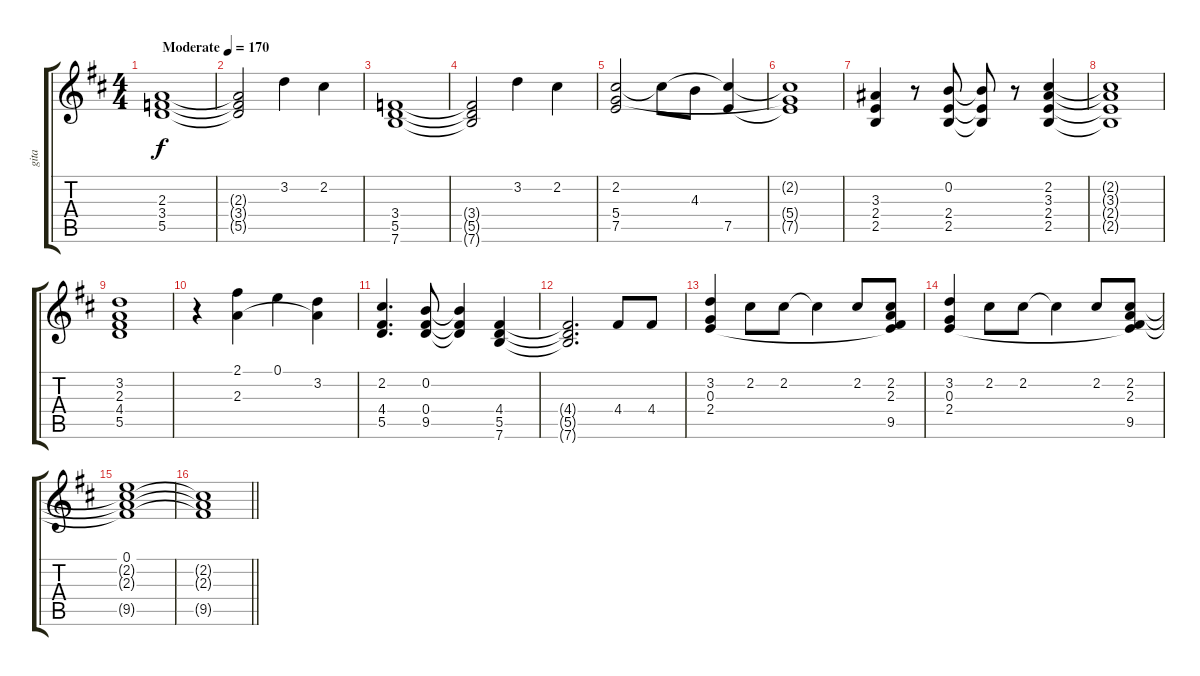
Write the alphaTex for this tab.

\track ("gita" "gita") {instrument acousticguitarsteel}
\staff {score tabs}
\tuning (E4 B3 G3 D3 A2 E2) {hide}
\ts (4 4)
\tempo (170 "Moderate")
\clef g2
\ks d
(2.3 3.4 5.5).1{dy f instrument acousticguitarsteel} |
(2.3{t} 3.4{t} 5.5{t}).2 3.2.4 2.2.4 |
(3.4 5.5 7.6).1 |
(3.4{t} 5.5{t} 7.6{t}).2 3.2.4 2.2.4 |
(2.2 5.4 7.5).2 2.2{t}.8 4.3.8 (2.2{t} 7.5).4 |
(2.2{t} 5.4{t} 7.5{t}).1 |
(3.3 2.4 2.5).4 r.8 (0.2 2.4 2.5).8 (0.2{t} 2.4{t} 2.5{t}).8 r.8 (2.2 3.3 2.4 2.5).4 |
(2.2{t} 3.3{t} 2.4{t} 2.5{t}).1 |
(3.2 2.3 4.4 5.5).1 |
r.4 (2.1 2.3).4 0.1.4 (3.2 2.3{t}).4 |
(2.2 4.4 5.5).4{d} (0.2 0.4 9.5).8 (0.2{t} 0.4{t} 9.5{t}).4 (4.4 5.5 7.6).4 |
(4.4{t} 5.5{t} 7.6{t}).2{d} 4.4.8 4.4.8 |
(3.2 0.3 2.4).4 2.2.8 2.2.8 2.2{t}.4 2.2.8 (2.2 2.3 2.4{t} 9.5).8 |
(3.2 0.3 2.4).4 2.2.8 2.2.8 2.2{t}.4 2.2.8 (2.2 2.3 2.4{t} 9.5).8 |
(0.1 2.2{t} 2.3{t} 9.5{t}).1 |
\barLineRight lightlight
(2.2{t} 2.3{t} 9.5{t}).1
